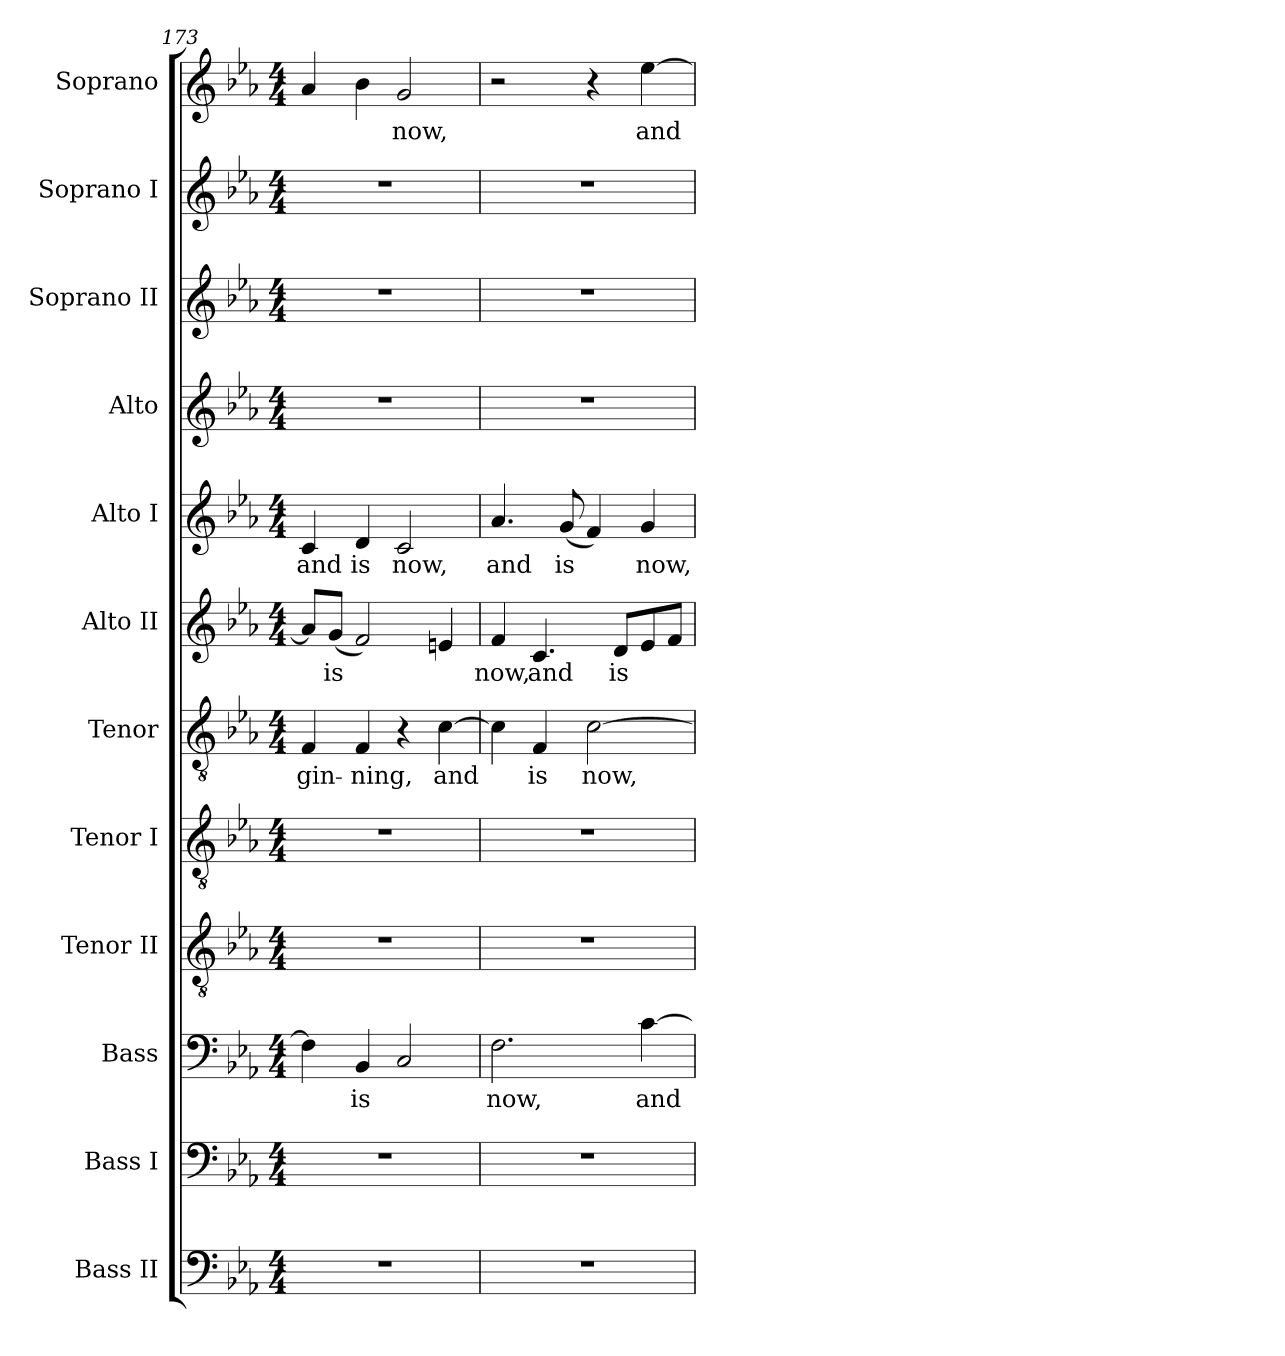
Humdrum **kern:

**kern	**kern	**kern	**text	**kern	**kern	**kern	**text	**kern	**text	**kern	**text	**kern	**kern	**kern	**kern	**text
*part12	*part11	*part10	*part10	*part9	*part8	*part7	*part7	*part6	*part6	*part5	*part5	*part4	*part3	*part2	*part1	*part1
*staff12	*staff11	*staff10	*staff10	*staff9	*staff8	*staff7	*staff7	*staff6	*staff6	*staff5	*staff5	*staff4	*staff3	*staff2	*staff1	*staff1
*I"Bass II	*I"Bass I	*I"Bass	*	*I"Tenor II	*I"Tenor I	*I"Tenor	*	*I"Alto II	*	*I"Alto I	*	*I"Alto	*I"Soprano II	*I"Soprano I	*I"Soprano	*
*I'BII	*I'BI	*I'B	*	*I'TII	*I'TI	*I'T	*	*I'AII	*	*I'AI	*	*I'A	*I'SII	*I'SI	*I'S	*
!!LO:PB:g=z
*clefF4	*clefF4	*clefF4	*	*clefGv2	*clefGv2	*clefGv2	*	*clefG2	*	*clefG2	*	*clefG2	*clefG2	*clefG2	*clefG2	*
*ITrd7c12	*	*ITrd7c12	*	*ITrd7c12	*ITrd7c12	*ITrd7c12	*	*	*	*	*	*	*	*	*	*
*k[b-e-a-]	*k[b-e-a-]	*k[b-e-a-]	*	*k[b-e-a-]	*k[b-e-a-]	*k[b-e-a-]	*	*k[b-e-a-]	*	*k[b-e-a-]	*	*k[b-e-a-]	*k[b-e-a-]	*k[b-e-a-]	*k[b-e-a-]	*
*E-:	*E-:	*E-:	*	*E-:	*E-:	*E-:	*	*E-:	*	*E-:	*	*E-:	*E-:	*E-:	*E-:	*
*M4/4	*M4/4	*M4/4	*	*M4/4	*M4/4	*M4/4	*	*M4/4	*	*M4/4	*	*M4/4	*M4/4	*M4/4	*M4/4	*
=173	=173	=173	=173	=173	=173	=173	=173	=173	=173	=173	=173	=173	=173	=173	=173	=173
!	!	!	!	!	!	!	!LO:LY:b:color=#000000	!	!	!	!	!	!	!	!	!
!	!	!	!	!	!	!	!	!	!	!	!LO:LY:b:color=#000000	!	!	!	!	!
1r	1r	4FFi\]	.	1r	1r	4FFi/	-gin-	8a-i/L]	.	4ci/	and	1r	1r	1r	4a-i/	.
!	!	!	!	!	!	!	!	!	!LO:LY:b:color=#000000	!	!	!	!	!	!	!
.	.	.	.	.	.	.	.	(8gi/J	is	.	.	.	.	.	.	.
!	!	!	!LO:LY:b:color=#000000	!	!	!	!	!	!	!	!	!	!	!	!	!
!	!	!	!	!	!	!	!LO:LY:b:color=#000000	!	!	!	!	!	!	!	!	!
!	!	!	!	!	!	!	!	!	!	!	!LO:LY:b:color=#000000	!	!	!	!	!
.	.	4BBB-i/	is	.	.	4FFi/	-ning,	2fi/)	.	4di/	is	.	.	.	4b-i\	.
!	!	!	!	!	!	!	!	!	!	!	!LO:LY:b:color=#000000	!	!	!	!	!
!	!	!	!	!	!	!	!	!	!	!	!	!	!	!	!	!LO:LY:b:color=#000000
.	.	2CCi/	.	.	.	4r	.	.	.	2ci/	now,	.	.	.	2gi/	now,
!	!	!	!	!	!	!	!LO:LY:b:color=#000000	!	!	!	!	!	!	!	!	!
.	.	.	.	.	.	[>4Ci\	and	4eni/	.	.	.	.	.	.	.	.
=174	=174	=174	=174	=174	=174	=174	=174	=174	=174	=174	=174	=174	=174	=174	=174	=174
!	!	!	!LO:LY:b:color=#000000	!	!	!	!	!	!	!	!	!	!	!	!	!
!	!	!	!	!	!	!	!	!	!LO:LY:b:color=#000000	!	!	!	!	!	!	!
!	!	!	!	!	!	!	!	!	!	!	!LO:LY:b:color=#000000	!	!	!	!	!
1r	1r	2.FFi\	now,	1r	1r	4Ci\]	.	4fi/	now,	4.a-i/	and	1r	1r	1r	2r	.
!	!	!	!	!	!	!	!LO:LY:b:color=#000000	!	!	!	!	!	!	!	!	!
!	!	!	!	!	!	!	!	!	!LO:LY:b:color=#000000	!	!	!	!	!	!	!
.	.	.	.	.	.	4FFi/	is	4.ci/	and	.	.	.	.	.	.	.
!	!	!	!	!	!	!	!	!	!	!	!LO:LY:b:color=#000000	!	!	!	!	!
.	.	.	.	.	.	.	.	.	.	(8gi/	is	.	.	.	.	.
!	!	!	!	!	!	!	!LO:LY:b:color=#000000	!	!	!	!	!	!	!	!	!
.	.	.	.	.	.	[>2Ci\	now,	.	.	4fi/)	.	.	.	.	4r	.
!	!	!	!	!	!	!	!	!	!LO:LY:b:color=#000000	!	!	!	!	!	!	!
.	.	.	.	.	.	.	.	8di/L	is	.	.	.	.	.	.	.
!	!	!	!LO:LY:b:color=#000000	!	!	!	!	!	!	!	!	!	!	!	!	!
!	!	!	!	!	!	!	!	!	!	!	!LO:LY:b:color=#000000	!	!	!	!	!
!	!	!	!	!	!	!	!	!	!	!	!	!	!	!	!	!LO:LY:b:color=#000000
.	.	[>4Ci\	and	.	.	.	.	8e-i/	.	4gi/	now,	.	.	.	[>4ee-i\	and
.	.	.	.	.	.	.	.	8fi/J	.	.	.	.	.	.	.	.
=	=	=	=	=	=	=	=	=	=	=	=	=	=	=	=	=
*-	*-	*-	*-	*-	*-	*-	*-	*-	*-	*-	*-	*-	*-	*-	*-	*-
